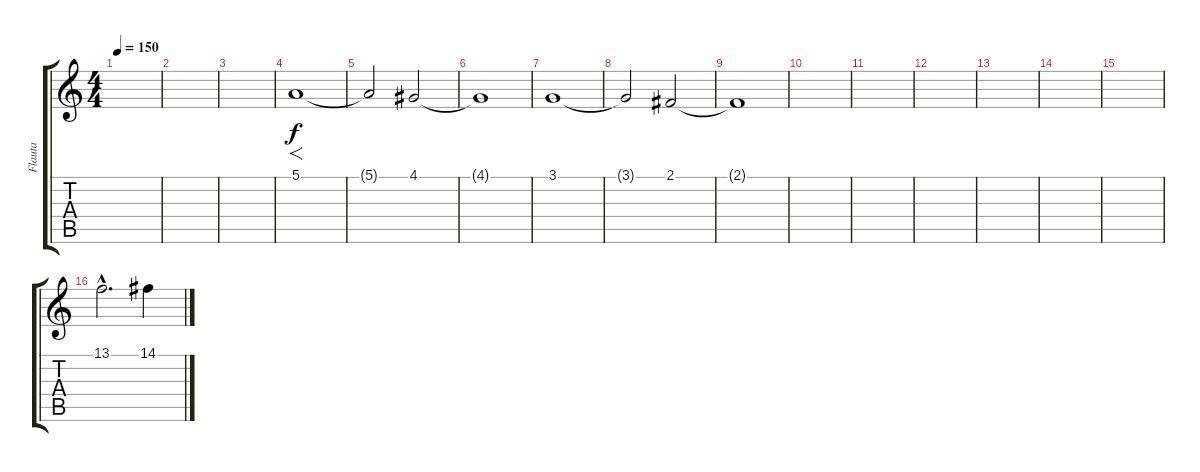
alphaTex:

\track ("Flauta" "Flauta") {instrument flute}
\staff {score tabs}
\tuning (E4 B3 G3 D3 A2 E2) {hide}
\ts (4 4)
\tempo 150
\clef g2
\ks c
|
|
|
5.1.1{f dy f} |
5.1{t}.2 4.1.2 |
4.1{t}.1 |
3.1.1 |
3.1{t}.2 2.1.2 |
2.1{t}.1 |
|
|
|
|
|
|
13.1{hac}.2{d} 14.1.4
